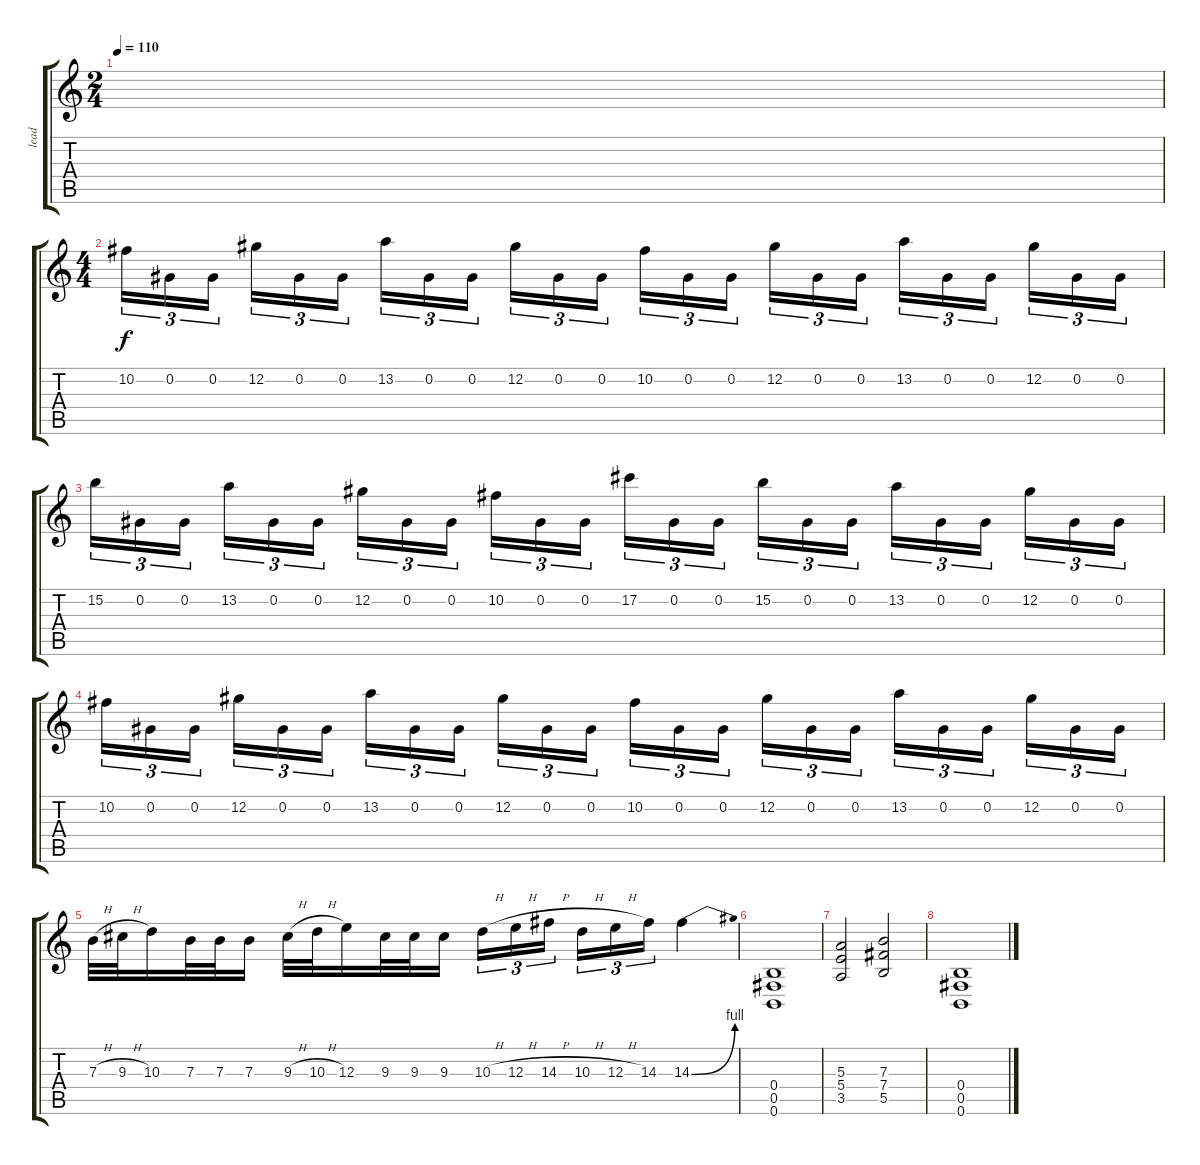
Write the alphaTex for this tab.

\track ("lead" "lead") {instrument distortionguitar}
\staff {score tabs}
\tuning (Db4 Ab3 E3 B2 Gb2 B1) {hide}
\ts (2 4)
\tempo 110
\clef g2
\ks c
|
\ts (4 4)
10.2.16{tu (3 2)} 0.2.16{tu (3 2)} 0.2.16{tu (3 2) beam splitsecondary} 12.2.16{tu (3 2)} 0.2.16{tu (3 2)} 0.2.16{tu (3 2)} 13.2.16{tu (3 2)} 0.2.16{tu (3 2)} 0.2.16{tu (3 2) beam splitsecondary} 12.2.16{tu (3 2)} 0.2.16{tu (3 2)} 0.2.16{tu (3 2)} 10.2.16{tu (3 2)} 0.2.16{tu (3 2)} 0.2.16{tu (3 2) beam splitsecondary} 12.2.16{tu (3 2)} 0.2.16{tu (3 2)} 0.2.16{tu (3 2)} 13.2.16{tu (3 2)} 0.2.16{tu (3 2)} 0.2.16{tu (3 2) beam splitsecondary} 12.2.16{tu (3 2)} 0.2.16{tu (3 2)} 0.2.16{tu (3 2)} |
15.2.16{tu (3 2)} 0.2.16{tu (3 2)} 0.2.16{tu (3 2) beam splitsecondary} 13.2.16{tu (3 2)} 0.2.16{tu (3 2)} 0.2.16{tu (3 2)} 12.2.16{tu (3 2)} 0.2.16{tu (3 2)} 0.2.16{tu (3 2) beam splitsecondary} 10.2.16{tu (3 2)} 0.2.16{tu (3 2)} 0.2.16{tu (3 2)} 17.2.16{tu (3 2)} 0.2.16{tu (3 2)} 0.2.16{tu (3 2) beam splitsecondary} 15.2.16{tu (3 2)} 0.2.16{tu (3 2)} 0.2.16{tu (3 2)} 13.2.16{tu (3 2)} 0.2.16{tu (3 2)} 0.2.16{tu (3 2) beam splitsecondary} 12.2.16{tu (3 2)} 0.2.16{tu (3 2)} 0.2.16{tu (3 2)} |
10.2.16{tu (3 2)} 0.2.16{tu (3 2)} 0.2.16{tu (3 2) beam splitsecondary} 12.2.16{tu (3 2)} 0.2.16{tu (3 2)} 0.2.16{tu (3 2)} 13.2.16{tu (3 2)} 0.2.16{tu (3 2)} 0.2.16{tu (3 2) beam splitsecondary} 12.2.16{tu (3 2)} 0.2.16{tu (3 2)} 0.2.16{tu (3 2)} 10.2.16{tu (3 2)} 0.2.16{tu (3 2)} 0.2.16{tu (3 2) beam splitsecondary} 12.2.16{tu (3 2)} 0.2.16{tu (3 2)} 0.2.16{tu (3 2)} 13.2.16{tu (3 2)} 0.2.16{tu (3 2)} 0.2.16{tu (3 2) beam splitsecondary} 12.2.16{tu (3 2)} 0.2.16{tu (3 2)} 0.2.16{tu (3 2)} |
7.3{h}.32 9.3{h}.32 10.3.16 7.3.32 7.3.32 7.3.16 9.3{h}.32 10.3{h}.32 12.3.16 9.3.32 9.3.32 9.3.16 10.3{h}.16{tu (3 2)} 12.3{h}.16{tu (3 2)} 14.3{h}.16{tu (3 2) beam splitsecondary} 10.3{h}.16{tu (3 2)} 12.3{h}.16{tu (3 2)} 14.3.16{tu (3 2)} 14.3{be (bend 0 0 60 4)}.4 |
(0.4 0.5 0.6).1 |
(5.3 5.4 3.5).2 (7.3 7.4 5.5).2 |
(0.4 0.5 0.6).1
